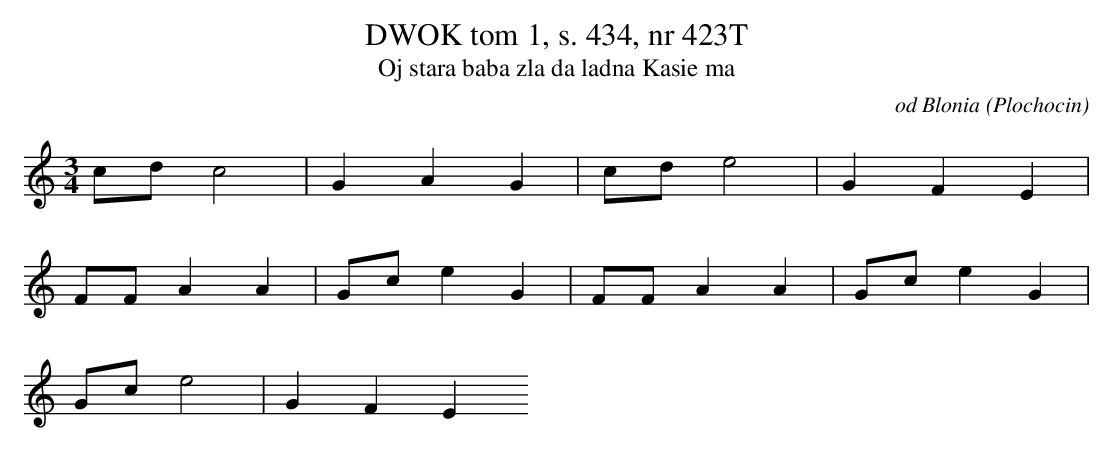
X:1
T: DWOK tom 1, s. 434, nr 423T
T: Oj stara baba zla da ladna Kasie ma
O: od Blonia (Plochocin)
M: 3/4
L: 1/8
K: C
cdc4 | G2A2G2 | cde4 | G2F2E2 |
FFA2A2 | Gce2G2 | FFA2A2 | Gce2G2 |
Gce4 | G2F2E2
